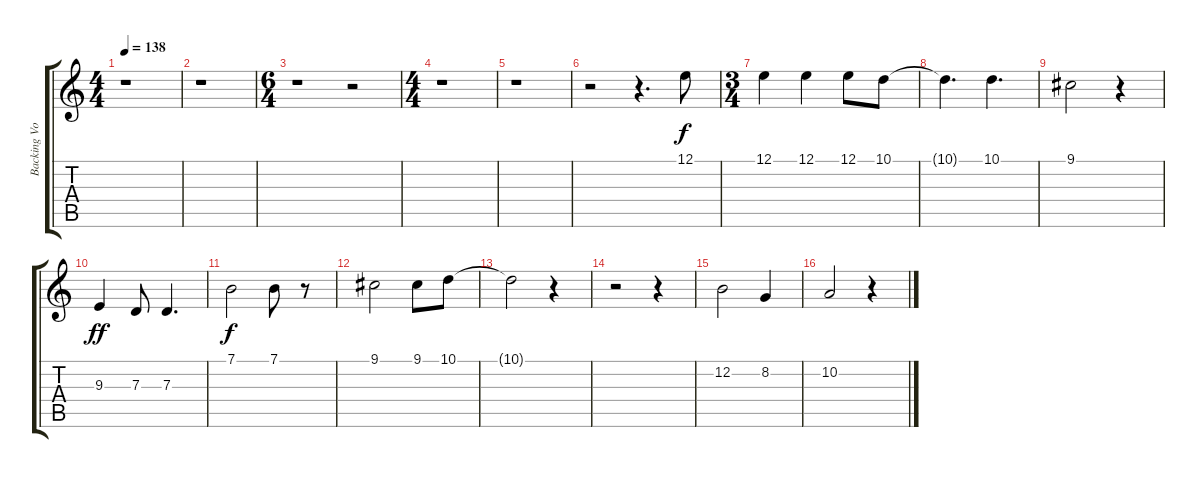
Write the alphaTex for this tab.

\track ("Backing Vocals" "Backing Vo") {instrument choiraahs}
\staff {score tabs}
\tuning (E4 B3 G3 D3 A2 E2) {hide}
\ts (4 4)
\tempo 138
\clef g2
\ks c
r.1{dy f} |
r.1 |
\ts (6 4)
r.1 r.2 |
\ts (4 4)
r.1 |
r.1 |
r.2 r.4{d} 12.1.8 |
\ts (3 4)
12.1.4 12.1.4 12.1.8 10.1.8 |
10.1{t}.4{d} 10.1.4{d} |
9.1.2 r.4 |
9.3.4{dy ff instrument trumpet} 7.3.8 7.3.4{d} |
7.1.2{dy f instrument choiraahs} 7.1.8 r.8 |
9.1.2 9.1.8 10.1.8 |
10.1{t}.2 r.4 |
r.2 r.4 |
12.2.2 8.2.4 |
10.2.2 r.4
